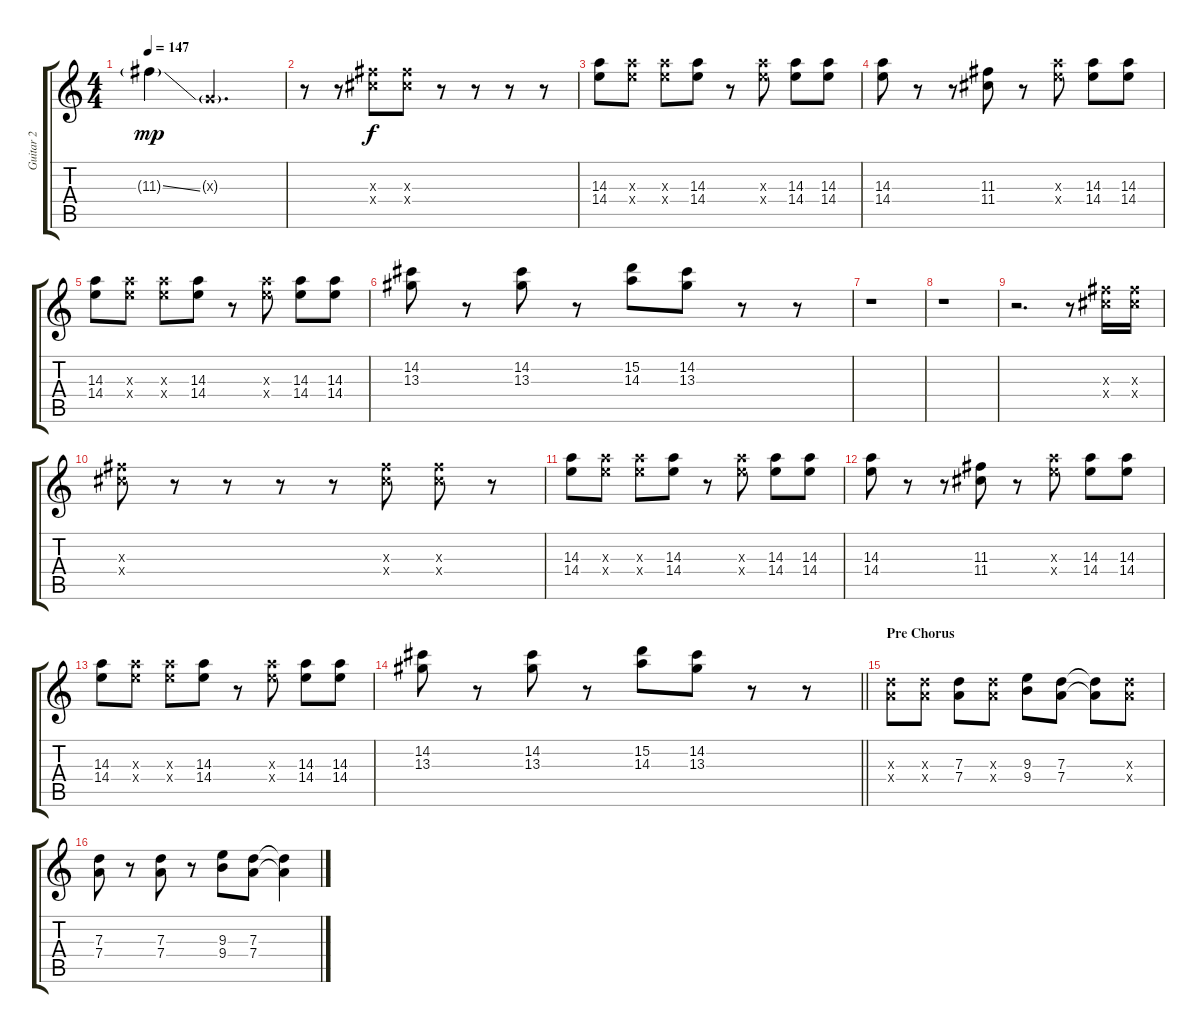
\track ("Guitar 2" "Guitar 2") {instrument overdrivenguitar}
\staff {score tabs}
\tuning (E4 B3 G3 D3 A2 E2) {hide}
\ts (4 4)
\tempo 147
\clef g2
\ks c
11.3{ss g}.4{dy mp} 0.3{g x}.2{d} |
r.8 r.8 (11.3{x} 11.4{x}).8{dy f} (11.3{x} 11.4{x}).8 r.8 r.8 r.8 r.8 |
(14.3 14.4).8 (14.3{x} 14.4{x}).8 (14.3{x} 14.4{x}).8 (14.3 14.4).8 r.8 (14.3{x} 14.4{x}).8 (14.3 14.4).8 (14.3 14.4).8 |
(14.3 14.4).8 r.8 r.8 (11.3 11.4).8 r.8 (14.3{x} 14.4{x}).8 (14.3 14.4).8 (14.3 14.4).8 |
(14.3 14.4).8 (14.3{x} 14.4{x}).8 (14.3{x} 14.4{x}).8 (14.3 14.4).8 r.8 (14.3{x} 14.4{x}).8 (14.3 14.4).8 (14.3 14.4).8 |
(14.2 13.3).8 r.8 (14.2 13.3).8 r.8 (15.2 14.3).8 (14.2 13.3).8 r.8 r.8 |
r.1 |
r.1 |
r.2{d} r.8 (11.3{x} 11.4{x}).16 (11.3{x} 11.4{x}).16 |
(11.3{x} 11.4{x}).8 r.8 r.8 r.8 r.8 (11.3{x} 11.4{x}).8 (11.3{x} 11.4{x}).8 r.8 |
(14.3 14.4).8 (14.3{x} 14.4{x}).8 (14.3{x} 14.4{x}).8 (14.3 14.4).8 r.8 (14.3{x} 14.4{x}).8 (14.3 14.4).8 (14.3 14.4).8 |
(14.3 14.4).8 r.8 r.8 (11.3 11.4).8 r.8 (14.3{x} 14.4{x}).8 (14.3 14.4).8 (14.3 14.4).8 |
(14.3 14.4).8 (14.3{x} 14.4{x}).8 (14.3{x} 14.4{x}).8 (14.3 14.4).8 r.8 (14.3{x} 14.4{x}).8 (14.3 14.4).8 (14.3 14.4).8 |
\barLineRight lightlight
(14.2 13.3).8 r.8 (14.2 13.3).8 r.8 (15.2 14.3).8 (14.2 13.3).8 r.8 r.8 |
\section ("" "Pre Chorus")
(7.3{x} 7.4{x}).8 (7.3{x} 7.4{x}).8 (7.3 7.4).8 (7.3{x} 7.4{x}).8 (9.3 9.4).8 (7.3 7.4).8 (7.3{t} 7.4{t}).8 (7.3{x} 7.4{x}).8 |
(7.3 7.4).8 r.8 (7.3 7.4).8 r.8 (9.3 9.4).8 (7.3 7.4).8 (7.3{t} 7.4{t}).4
